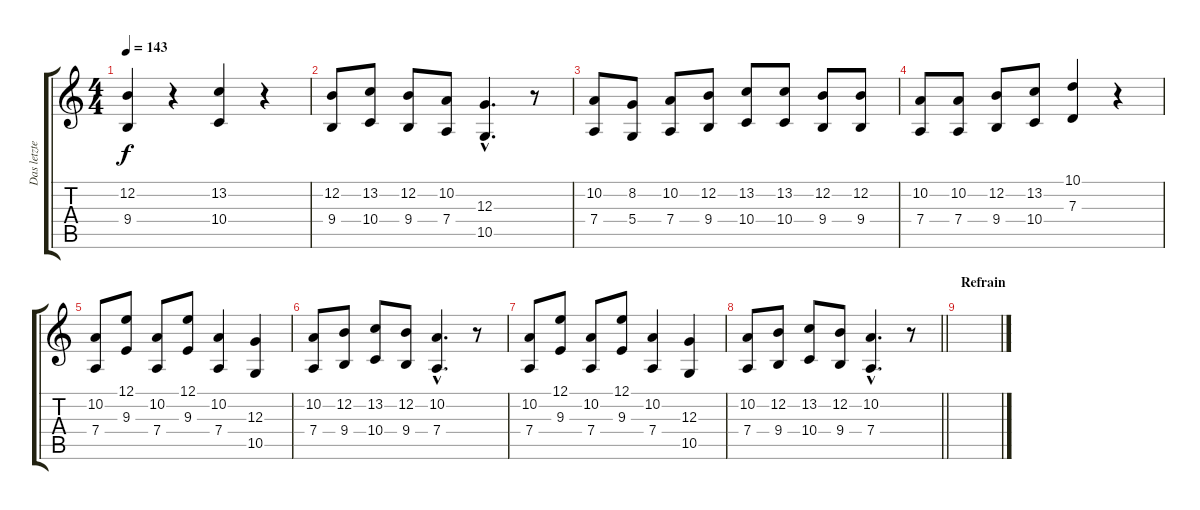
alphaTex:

\track ("Das letzte Einhorn" "Das letzte") {instrument voiceoohs}
\staff {score tabs}
\tuning (E4 B3 G3 D3 A2 E2) {hide}
\ts (4 4)
\tempo 143
\clef g2
\ks c
(12.2 9.4).4{dy f} r.4 (13.2 10.4).4 r.4 |
(12.2 9.4).8 (13.2 10.4).8 (12.2 9.4).8 (10.2 7.4).8 (12.3{hac} 10.5{hac}).4{d} r.8 |
(10.2 7.4).8 (8.2 5.4).8 (10.2 7.4).8 (12.2 9.4).8 (13.2 10.4).8 (13.2 10.4).8 (12.2 9.4).8 (12.2 9.4).8 |
(10.2 7.4).8 (10.2 7.4).8 (12.2 9.4).8 (13.2 10.4).8 (10.1 7.3).4 r.4 |
(10.2 7.4).8 (12.1 9.3).8 (10.2 7.4).8 (12.1 9.3).8 (10.2 7.4).4 (12.3 10.5).4 |
(10.2 7.4).8 (12.2 9.4).8 (13.2 10.4).8 (12.2 9.4).8 (10.2{hac} 7.4{hac}).4{d} r.8 |
(10.2 7.4).8 (12.1 9.3).8 (10.2 7.4).8 (12.1 9.3).8 (10.2 7.4).4 (12.3 10.5).4 |
\barLineRight lightlight
(10.2 7.4).8 (12.2 9.4).8 (13.2 10.4).8 (12.2 9.4).8 (10.2{hac} 7.4{hac}).4{d} r.8 |
\section ("" "Refrain")
